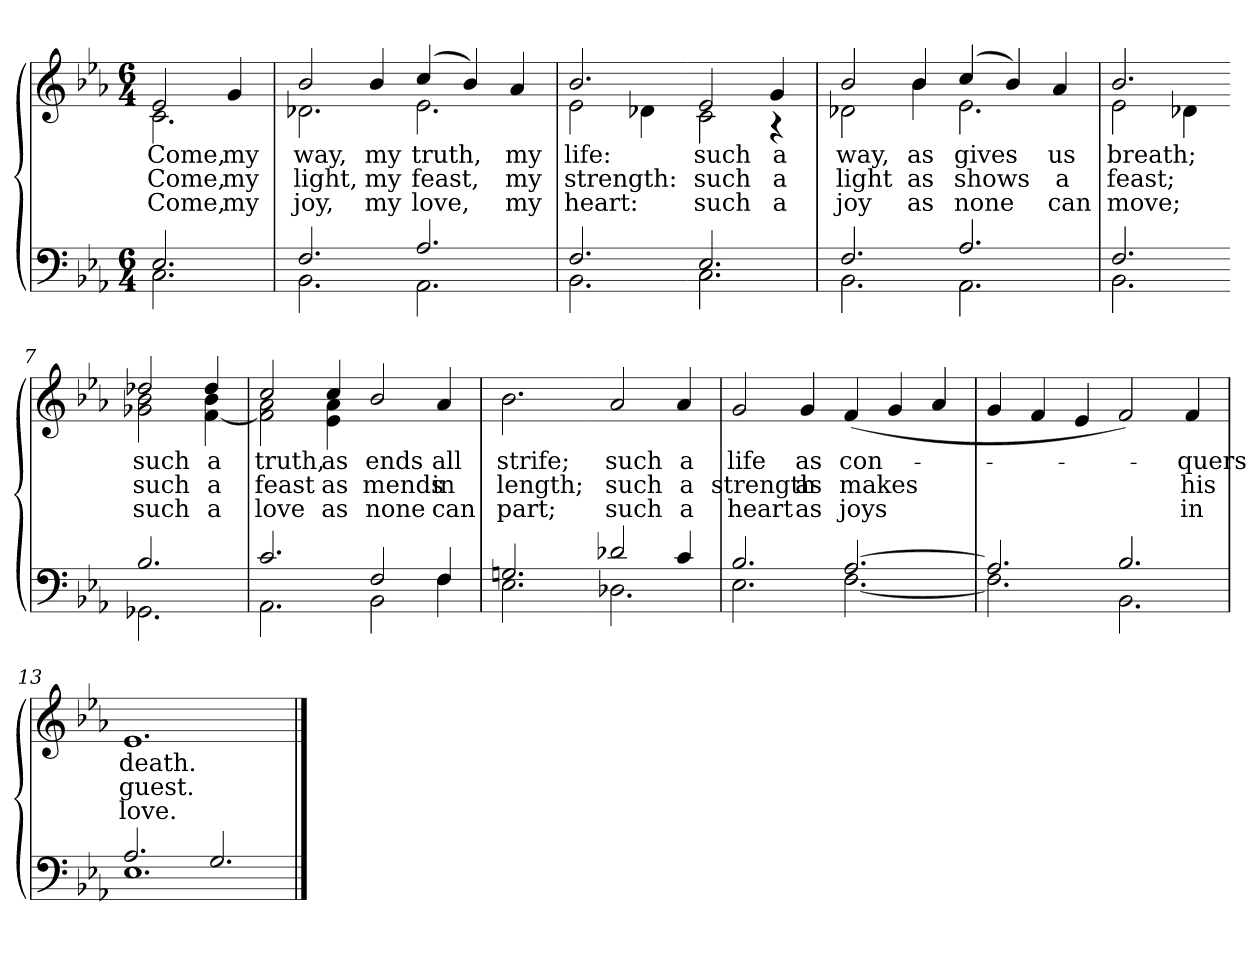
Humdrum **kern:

**kern	**kern	**text	**text	**text
*part2	*part1	*part1	*part1	*part1
*staff2	*staff1	*staff1	*staff1	*staff1
*clefF4	*clefG2	*	*	*
*k[b-e-a-]	*k[b-e-a-]	*	*	*
*M6/4	*M6/4	*	*	*
=1	=1	=1	=1	=1
*^	*	*	*	*
!	!	!LO:TX:b:i:t=Verse	!	!	!
!	!	!	!LO:LY:b	!LO:LY:b	!LO:LY:b
*	*	*^	*	*	*
2.E-/	2.C\	2e-/	2.c\	Come,	Come,	Come,
!	!	!	!	!LO:LY:b	!LO:LY:b	!LO:LY:b
.	.	4g/	.	my	my	my
=2	=2	=2	=2	=2	=2	=2
!	!	!	!	!LO:LY:b	!LO:LY:b	!LO:LY:b
2.F/	2.BB-\	2b-/	2.d-X\	way,	light,	joy,
!	!	!	!	!LO:LY:b	!LO:LY:b	!LO:LY:b
.	.	4b-/	.	my	my	my
!	!	!	!	!LO:LY:b	!LO:LY:b	!LO:LY:b
2.A-/	2.AA-\	(>4cc/	2.e-\	truth,	feast,	love,
.	.	4b-/)	.	.	.	.
!	!	!	!	!LO:LY:b	!LO:LY:b	!LO:LY:b
.	.	4a-/	.	my	my	my
=3	=3	=3	=3	=3	=3	=3
!	!	!	!	!LO:LY:b	!LO:LY:b	!LO:LY:b
2.F/	2.BB-\	2.b-/	2e-\	life:	strength:	heart:
.	.	.	4d-X\	.	.	.
!!LO:LB:g=z	!!
=4-	=4-	=4-	=4-	=4-	=4-	=4-
!	!	!	!	!LO:LY:b	!LO:LY:b	!LO:LY:b
2.E-/	2.C\	2e-/	2c\	such	such	such
!	!	!	!	!LO:LY:b	!LO:LY:b	!LO:LY:b
.	.	4g/	4r	a	a	a
=5	=5	=5	=5	=5	=5	=5
!	!	!	!	!LO:LY:b	!LO:LY:b	!LO:LY:b
2.F/	2.BB-\	2b-/	2d-X\	way,	light	joy
!	!	!	!	!LO:LY:b	!LO:LY:b	!LO:LY:b
.	.	4b-/	4b-\	as	as	as
!	!	!	!	!LO:LY:b	!LO:LY:b	!LO:LY:b
2.A-/	2.AA-\	(>4cc/	2.e-\	gives	shows	none
.	.	4b-/)	.	.	.	.
!	!	!	!	!LO:LY:b	!LO:LY:b	!LO:LY:b
.	.	4a-/	.	us	a	can
=6	=6	=6	=6	=6	=6	=6
!	!	!	!	!LO:LY:b	!LO:LY:b	!LO:LY:b
2.F/	2.BB-\	2.b-/	2e-\	breath;	feast;	move;
.	.	.	4d-X\	.	.	.
!!LO:LB:g=z	!!
=7-	=7-	=7-	=7-	=7-	=7-	=7-
!	!	!	!	!LO:LY:b	!LO:LY:b	!LO:LY:b
2.B-/	2.GG-X\	2dd-X/	2g-X\ 2b-\	such	such	such
!	!	!	!	!LO:LY:b	!LO:LY:b	!LO:LY:b
.	.	4dd-/	[4f\ 4b-\	a	a	a
=8	=8	=8	=8	=8	=8	=8
!	!	!	!	!LO:LY:b	!LO:LY:b	!LO:LY:b
2.c/	2.AA-\	2cc/	2f\] 2a-\	truth,	feast	love
!	!	!	!	!LO:LY:b	!LO:LY:b	!LO:LY:b
.	.	4cc/	4e-\ 4a-\	as	as	as
!	!	!	!	!LO:LY:b	!LO:LY:b	!LO:LY:b
2F/	2BB-\	2b-/	2.ryy	ends	mends	none
!	!	!	!	!LO:LY:b	!LO:LY:b	!LO:LY:b
4F/	4F\	4a-/	.	all	in	can
*	*	*v	*v	*	*	*
=9	=9	=9	=9	=9	=9
!	!	!	!LO:LY:b	!LO:LY:b	!LO:LY:b
2.Gni/	2.E-\	2.b-\	strife;	length;	part;
!!LO:LB:g=z
=10-	=10-	=10-	=10-	=10-	=10-
!	!	!	!LO:LY:b	!LO:LY:b	!LO:LY:b
2d-i/	2.D-i\	2a-/	such	such	such
!	!	!	!LO:LY:b	!LO:LY:b	!LO:LY:b
4c/	.	4a-/	a	a	a
=11	=11	=11	=11	=11	=11
!	!	!	!LO:LY:b	!LO:LY:b	!LO:LY:b
2.B-/	2.E-\	2g/	life	strength	heart
!	!	!	!LO:LY:b	!LO:LY:b	!LO:LY:b
.	.	4g/	as	as	as
!	!	!	!LO:LY:b	!LO:LY:b	!LO:LY:b
[2.A-/	[2.F\	(<4f/	con-	makes	joys
.	.	4g/	.	.	.
.	.	4a-/	.	.	.
=12	=12	=12	=12	=12	=12
2.A-/]	2.F\]	4g/	.	.	.
.	.	4f/	.	.	.
.	.	4e-/	.	.	.
2.B-/	2.BB-\	2f/)	.	.	.
!	!	!	!LO:LY:b	!LO:LY:b	!LO:LY:b
.	.	4f/	-quers	his	in
=13	=13	=13	=13	=13	=13
!	!	!	!LO:LY:b	!LO:LY:b	!LO:LY:b
2.A-/	1.E-	1.e-	death.	guest.	love.
2.G/	.	.	.	.	.
*v	*v	*	*	*	*
==	==	==	==	==
*-	*-	*-	*-	*-
